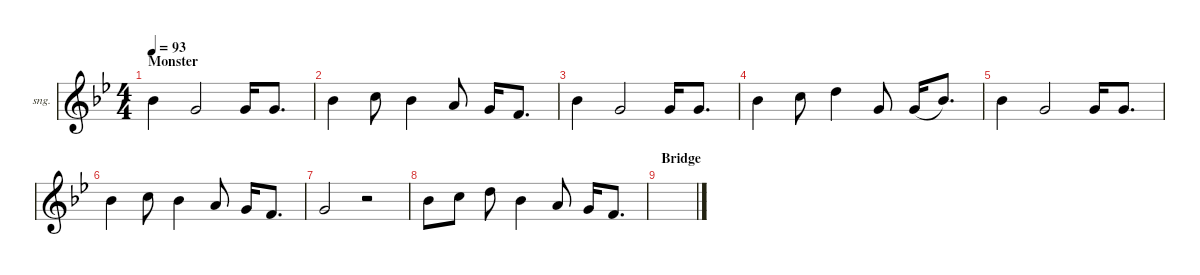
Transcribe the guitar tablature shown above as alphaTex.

\defaultSystemsLayout 2
\hideDynamics
\bracketExtendMode nobrackets
\firstSystemTrackNameOrientation horizontal
\otherSystemsTrackNameOrientation horizontal
\track ("Singer" "sng.") {solo instrument voiceoohs}
\staff {score}
\tuning (E4 B3 G3 D3 A2 E2)
\ts (4 4)
\section ("" "Monster")
\tempo 93
\clef g2
\ks gminor
6.1{acc b}.4{dy mf} 8.2{acc forcenatural}.2 3.1{acc forcenatural}.16 3.1{acc forcenatural}.8{d} |
6.1{acc b}.4 8.1{acc forcenatural}.8 6.1{acc b}.4 5.1{acc forcenatural}.8 3.1{acc forcenatural}.16 1.1{acc forcenatural}.8{d} |
6.1{acc b}.4 8.2{acc forcenatural}.2 3.1{acc forcenatural}.16 3.1{acc forcenatural}.8{d} |
6.1{acc b}.4 8.1{acc forcenatural}.8 15.2{acc forcenatural}.4 8.2{acc forcenatural}.8 3.1{acc forcenatural}.16{legatoorigin} 11.2{acc b}.8{d} |
6.1{acc b}.4 8.2{acc forcenatural}.2 3.1{acc forcenatural}.16 3.1{acc forcenatural}.8{d} |
6.1{acc b}.4 8.1{acc forcenatural}.8 6.1{acc b}.4 5.1{acc forcenatural}.8 3.1{acc forcenatural}.16 1.1{acc forcenatural}.8{d} |
8.2{acc forcenatural}.2 r.2 |
6.1{acc b}.8 8.1{acc forcenatural}.8 10.1{acc forcenatural}.8 6.1{acc b}.4 5.1{acc forcenatural}.8 3.1{acc forcenatural}.16 1.1{acc forcenatural}.8{d} |
\section ("" "Bridge")
